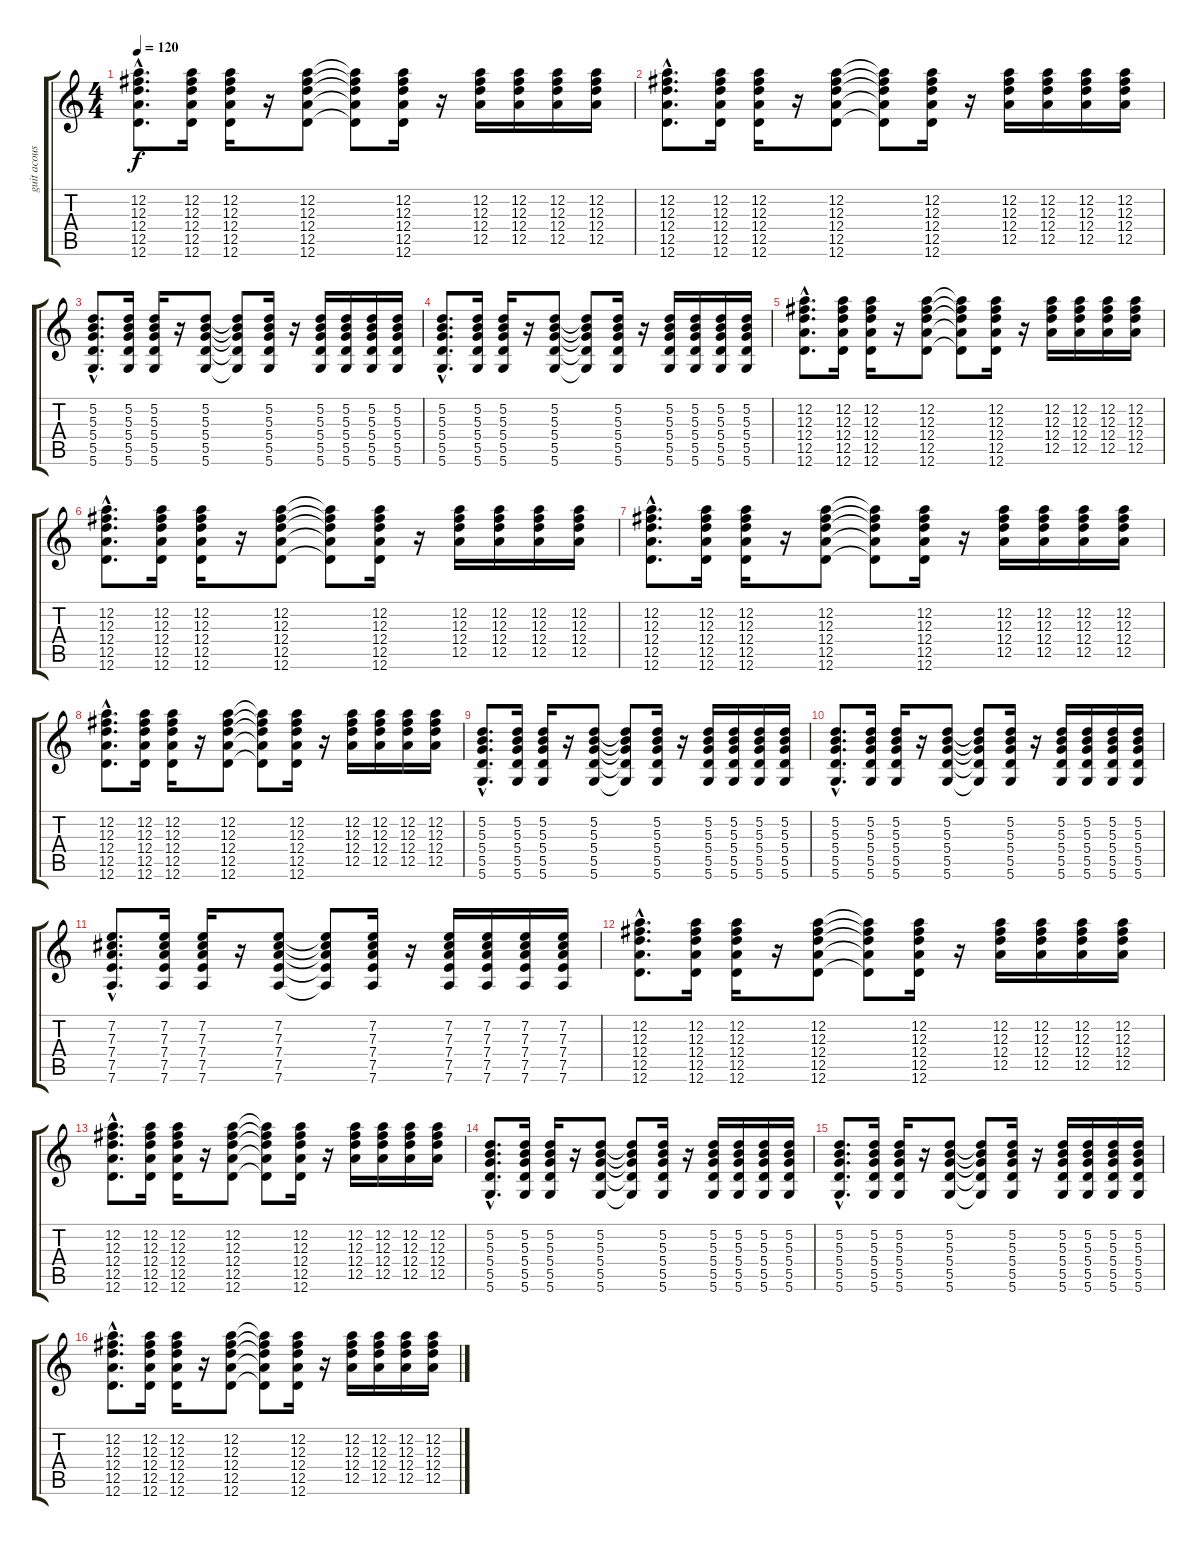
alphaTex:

\track ("guit acoustique" "guit acous") {instrument electricguitarjazz}
\staff {score tabs}
\tuning (D4 A3 Gb3 D3 A2 D2) {hide}
\ts (4 4)
\tempo 120
\clef g2
\ks c
(12.2{hac} 12.3{hac} 12.4{hac} 12.5{hac} 12.6{hac}).8{d dy f} (12.2 12.3 12.4 12.5 12.6).16 (12.2 12.3 12.4 12.5 12.6).16 r.16 (12.2 12.3 12.4 12.5 12.6).8 (12.2{t} 12.3{t} 12.4{t} 12.5{t} 12.6{t}).8 (12.2 12.3 12.4 12.5 12.6).16 r.16 (12.2 12.3 12.4 12.5).16 (12.2 12.3 12.4 12.5).16 (12.2 12.3 12.4 12.5).16 (12.2 12.3 12.4 12.5).16 |
(12.2{hac} 12.3{hac} 12.4{hac} 12.5{hac} 12.6{hac}).8{d} (12.2 12.3 12.4 12.5 12.6).16 (12.2 12.3 12.4 12.5 12.6).16 r.16 (12.2 12.3 12.4 12.5 12.6).8 (12.2{t} 12.3{t} 12.4{t} 12.5{t} 12.6{t}).8 (12.2 12.3 12.4 12.5 12.6).16 r.16 (12.2 12.3 12.4 12.5).16 (12.2 12.3 12.4 12.5).16 (12.2 12.3 12.4 12.5).16 (12.2 12.3 12.4 12.5).16 |
(5.2{hac} 5.3{hac} 5.4{hac} 5.5{hac} 5.6{hac}).8{d} (5.2 5.3 5.4 5.5 5.6).16 (5.2 5.3 5.4 5.5 5.6).16 r.16 (5.2 5.3 5.4 5.5 5.6).8 (5.2{t} 5.3{t} 5.4{t} 5.5{t} 5.6{t}).8 (5.2 5.3 5.4 5.5 5.6).16 r.16 (5.2 5.3 5.4 5.5 5.6).16 (5.2 5.3 5.4 5.5 5.6).16 (5.2 5.3 5.4 5.5 5.6).16 (5.2 5.3 5.4 5.5 5.6).16 |
(5.2{hac} 5.3{hac} 5.4{hac} 5.5{hac} 5.6{hac}).8{d} (5.2 5.3 5.4 5.5 5.6).16 (5.2 5.3 5.4 5.5 5.6).16 r.16 (5.2 5.3 5.4 5.5 5.6).8 (5.2{t} 5.3{t} 5.4{t} 5.5{t} 5.6{t}).8 (5.2 5.3 5.4 5.5 5.6).16 r.16 (5.2 5.3 5.4 5.5 5.6).16 (5.2 5.3 5.4 5.5 5.6).16 (5.2 5.3 5.4 5.5 5.6).16 (5.2 5.3 5.4 5.5 5.6).16 |
(12.2{hac} 12.3{hac} 12.4{hac} 12.5{hac} 12.6{hac}).8{d} (12.2 12.3 12.4 12.5 12.6).16 (12.2 12.3 12.4 12.5 12.6).16 r.16 (12.2 12.3 12.4 12.5 12.6).8 (12.2{t} 12.3{t} 12.4{t} 12.5{t} 12.6{t}).8 (12.2 12.3 12.4 12.5 12.6).16 r.16 (12.2 12.3 12.4 12.5).16 (12.2 12.3 12.4 12.5).16 (12.2 12.3 12.4 12.5).16 (12.2 12.3 12.4 12.5).16 |
(12.2{hac} 12.3{hac} 12.4{hac} 12.5{hac} 12.6{hac}).8{d} (12.2 12.3 12.4 12.5 12.6).16 (12.2 12.3 12.4 12.5 12.6).16 r.16 (12.2 12.3 12.4 12.5 12.6).8 (12.2{t} 12.3{t} 12.4{t} 12.5{t} 12.6{t}).8 (12.2 12.3 12.4 12.5 12.6).16 r.16 (12.2 12.3 12.4 12.5).16 (12.2 12.3 12.4 12.5).16 (12.2 12.3 12.4 12.5).16 (12.2 12.3 12.4 12.5).16 |
(12.2{hac} 12.3{hac} 12.4{hac} 12.5{hac} 12.6{hac}).8{d} (12.2 12.3 12.4 12.5 12.6).16 (12.2 12.3 12.4 12.5 12.6).16 r.16 (12.2 12.3 12.4 12.5 12.6).8 (12.2{t} 12.3{t} 12.4{t} 12.5{t} 12.6{t}).8 (12.2 12.3 12.4 12.5 12.6).16 r.16 (12.2 12.3 12.4 12.5).16 (12.2 12.3 12.4 12.5).16 (12.2 12.3 12.4 12.5).16 (12.2 12.3 12.4 12.5).16 |
(12.2{hac} 12.3{hac} 12.4{hac} 12.5{hac} 12.6{hac}).8{d} (12.2 12.3 12.4 12.5 12.6).16 (12.2 12.3 12.4 12.5 12.6).16 r.16 (12.2 12.3 12.4 12.5 12.6).8 (12.2{t} 12.3{t} 12.4{t} 12.5{t} 12.6{t}).8 (12.2 12.3 12.4 12.5 12.6).16 r.16 (12.2 12.3 12.4 12.5).16 (12.2 12.3 12.4 12.5).16 (12.2 12.3 12.4 12.5).16 (12.2 12.3 12.4 12.5).16 |
(5.2{hac} 5.3{hac} 5.4{hac} 5.5{hac} 5.6{hac}).8{d} (5.2 5.3 5.4 5.5 5.6).16 (5.2 5.3 5.4 5.5 5.6).16 r.16 (5.2 5.3 5.4 5.5 5.6).8 (5.2{t} 5.3{t} 5.4{t} 5.5{t} 5.6{t}).8 (5.2 5.3 5.4 5.5 5.6).16 r.16 (5.2 5.3 5.4 5.5 5.6).16 (5.2 5.3 5.4 5.5 5.6).16 (5.2 5.3 5.4 5.5 5.6).16 (5.2 5.3 5.4 5.5 5.6).16 |
(5.2{hac} 5.3{hac} 5.4{hac} 5.5{hac} 5.6{hac}).8{d} (5.2 5.3 5.4 5.5 5.6).16 (5.2 5.3 5.4 5.5 5.6).16 r.16 (5.2 5.3 5.4 5.5 5.6).8 (5.2{t} 5.3{t} 5.4{t} 5.5{t} 5.6{t}).8 (5.2 5.3 5.4 5.5 5.6).16 r.16 (5.2 5.3 5.4 5.5 5.6).16 (5.2 5.3 5.4 5.5 5.6).16 (5.2 5.3 5.4 5.5 5.6).16 (5.2 5.3 5.4 5.5 5.6).16 |
(7.2{hac} 7.3{hac} 7.4{hac} 7.5{hac} 7.6{hac}).8{d} (7.2 7.3 7.4 7.5 7.6).16 (7.2 7.3 7.4 7.5 7.6).16 r.16 (7.2 7.3 7.4 7.5 7.6).8 (7.2{t} 7.3{t} 7.4{t} 7.5{t} 7.6{t}).8 (7.2 7.3 7.4 7.5 7.6).16 r.16 (7.2 7.3 7.4 7.5 7.6).16 (7.2 7.3 7.4 7.5 7.6).16 (7.2 7.3 7.4 7.5 7.6).16 (7.2 7.3 7.4 7.5 7.6).16 |
(12.2{hac} 12.3{hac} 12.4{hac} 12.5{hac} 12.6{hac}).8{d} (12.2 12.3 12.4 12.5 12.6).16 (12.2 12.3 12.4 12.5 12.6).16 r.16 (12.2 12.3 12.4 12.5 12.6).8 (12.2{t} 12.3{t} 12.4{t} 12.5{t} 12.6{t}).8 (12.2 12.3 12.4 12.5 12.6).16 r.16 (12.2 12.3 12.4 12.5).16 (12.2 12.3 12.4 12.5).16 (12.2 12.3 12.4 12.5).16 (12.2 12.3 12.4 12.5).16 |
(12.2{hac} 12.3{hac} 12.4{hac} 12.5{hac} 12.6{hac}).8{d} (12.2 12.3 12.4 12.5 12.6).16 (12.2 12.3 12.4 12.5 12.6).16 r.16 (12.2 12.3 12.4 12.5 12.6).8 (12.2{t} 12.3{t} 12.4{t} 12.5{t} 12.6{t}).8 (12.2 12.3 12.4 12.5 12.6).16 r.16 (12.2 12.3 12.4 12.5).16 (12.2 12.3 12.4 12.5).16 (12.2 12.3 12.4 12.5).16 (12.2 12.3 12.4 12.5).16 |
(5.2{hac} 5.3{hac} 5.4{hac} 5.5{hac} 5.6{hac}).8{d} (5.2 5.3 5.4 5.5 5.6).16 (5.2 5.3 5.4 5.5 5.6).16 r.16 (5.2 5.3 5.4 5.5 5.6).8 (5.2{t} 5.3{t} 5.4{t} 5.5{t} 5.6{t}).8 (5.2 5.3 5.4 5.5 5.6).16 r.16 (5.2 5.3 5.4 5.5 5.6).16 (5.2 5.3 5.4 5.5 5.6).16 (5.2 5.3 5.4 5.5 5.6).16 (5.2 5.3 5.4 5.5 5.6).16 |
(5.2{hac} 5.3{hac} 5.4{hac} 5.5{hac} 5.6{hac}).8{d} (5.2 5.3 5.4 5.5 5.6).16 (5.2 5.3 5.4 5.5 5.6).16 r.16 (5.2 5.3 5.4 5.5 5.6).8 (5.2{t} 5.3{t} 5.4{t} 5.5{t} 5.6{t}).8 (5.2 5.3 5.4 5.5 5.6).16 r.16 (5.2 5.3 5.4 5.5 5.6).16 (5.2 5.3 5.4 5.5 5.6).16 (5.2 5.3 5.4 5.5 5.6).16 (5.2 5.3 5.4 5.5 5.6).16 |
(12.2{hac} 12.3{hac} 12.4{hac} 12.5{hac} 12.6{hac}).8{d} (12.2 12.3 12.4 12.5 12.6).16 (12.2 12.3 12.4 12.5 12.6).16 r.16 (12.2 12.3 12.4 12.5 12.6).8 (12.2{t} 12.3{t} 12.4{t} 12.5{t} 12.6{t}).8 (12.2 12.3 12.4 12.5 12.6).16 r.16 (12.2 12.3 12.4 12.5).16 (12.2 12.3 12.4 12.5).16 (12.2 12.3 12.4 12.5).16 (12.2 12.3 12.4 12.5).16
